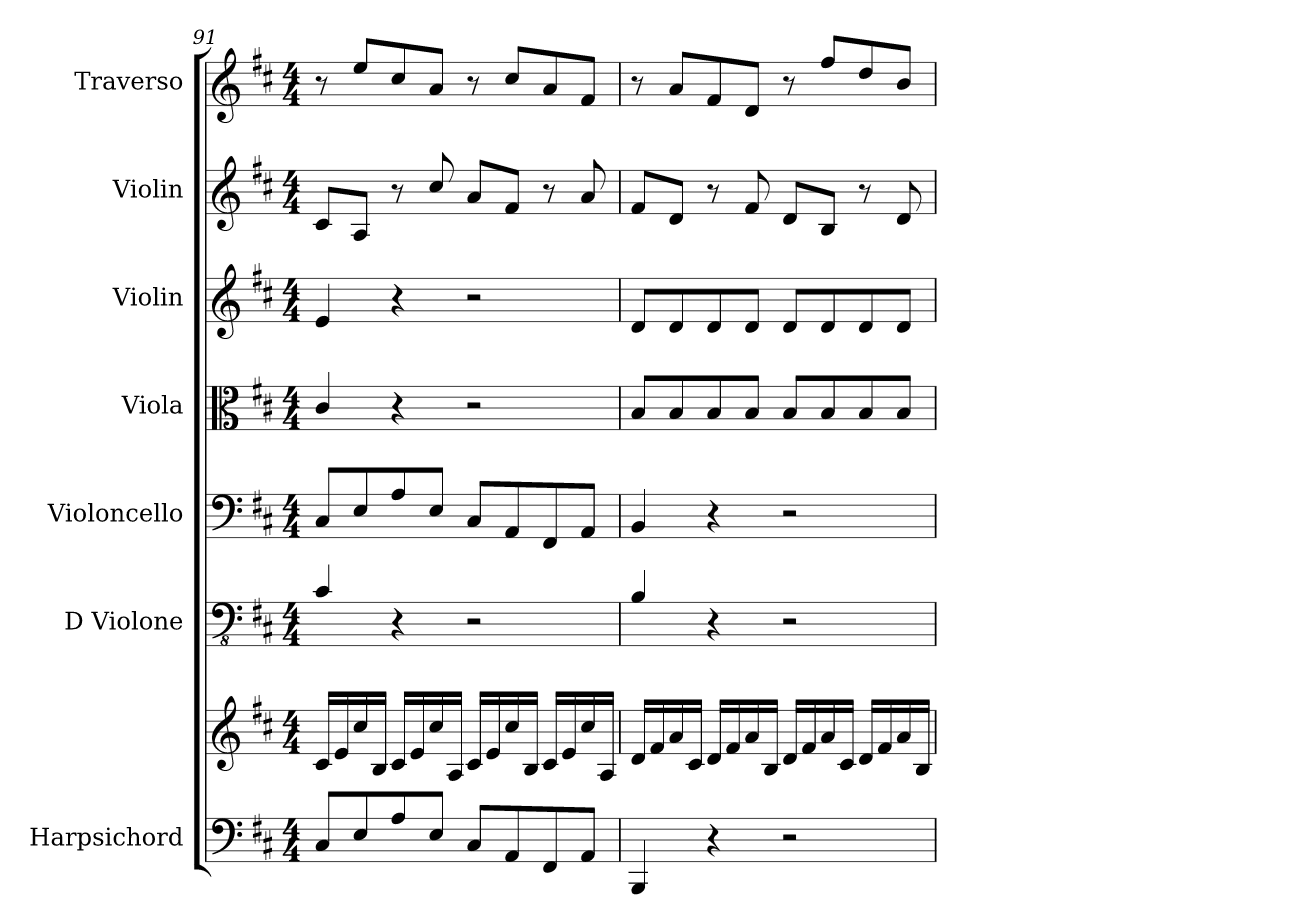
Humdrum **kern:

**kern	**kern	**kern	**kern	**kern	**kern	**kern	**kern
*part7	*part7	*part6	*part5	*part4	*part3	*part2	*part1
*staff8	*staff7	*staff6	*staff5	*staff4	*staff3	*staff2	*staff1
*I"Harpsichord	*	*I"D Violone	*I"Violoncello	*I"Viola	*I"Violin	*I"Violin	*I"Traverso
*I'Hch.	*	*I'D Vne.	*I'Vc.	*I'Vla.	*I'Vln.	*I'Vln.	*I'Trv.
*clefF4	*clefG2	*clefFv4	*clefF4	*clefC3	*clefG2	*clefG2	*clefG2
*	*	*ITrd7c12	*	*	*	*	*
*k[f#c#]	*k[f#c#]	*k[f#c#]	*k[f#c#]	*k[f#c#]	*k[f#c#]	*k[f#c#]	*k[f#c#]
*M4/4	*M4/4	*M4/4	*M4/4	*M4/4	*M4/4	*M4/4	*M4/4
=91	=91	=91	=91	=91	=91	=91	=91
8C#/L	16c#/LL	4CC#/	8C#/L	4c#/	4e/	8c#/L	8r
.	16e/	.	.	.	.	.	.
8E/	16cc#/	.	8E/	.	.	8A/J	8ee/L
.	16B/JJ	.	.	.	.	.	.
8A/	16c#/LL	4r	8A/	4r	4r	8r	8cc#/
.	16e/	.	.	.	.	.	.
8E/J	16cc#/	.	8E/J	.	.	8cc#/	8a/J
.	16A/JJ	.	.	.	.	.	.
8C#/L	16c#/LL	2r	8C#/L	2r	2r	8a/L	8r
.	16e/	.	.	.	.	.	.
8AA/	16cc#/	.	8AA/	.	.	8f#/J	8cc#/L
.	16B/JJ	.	.	.	.	.	.
8FF#/	16c#/LL	.	8FF#/	.	.	8r	8a/
.	16e/	.	.	.	.	.	.
8AA/J	16cc#/	.	8AA/J	.	.	8a/	8f#/J
.	16A/JJ	.	.	.	.	.	.
!!LO:PB:g=z
=92	=92	=92	=92	=92	=92	=92	=92
4BBB/	16d/LL	4BBB/	4BB/	8B/L	8d/L	8f#/L	8r
.	16f#/	.	.	.	.	.	.
.	16a/	.	.	8B/	8d/	8d/J	8a/L
.	16c#/JJ	.	.	.	.	.	.
4r	16d/LL	4r	4r	8B/	8d/	8r	8f#/
.	16f#/	.	.	.	.	.	.
.	16a/	.	.	8B/J	8d/J	8f#/	8d/J
.	16B/JJ	.	.	.	.	.	.
2r	16d/LL	2r	2r	8B/L	8d/L	8d/L	8r
.	16f#/	.	.	.	.	.	.
.	16a/	.	.	8B/	8d/	8B/J	8ff#/L
.	16c#/JJ	.	.	.	.	.	.
.	16d/LL	.	.	8B/	8d/	8r	8dd/
.	16f#/	.	.	.	.	.	.
.	16a/	.	.	8B/J	8d/J	8d/	8b/J
.	16B/JJ	.	.	.	.	.	.
=	=	=	=	=	=	=	=
*-	*-	*-	*-	*-	*-	*-	*-
